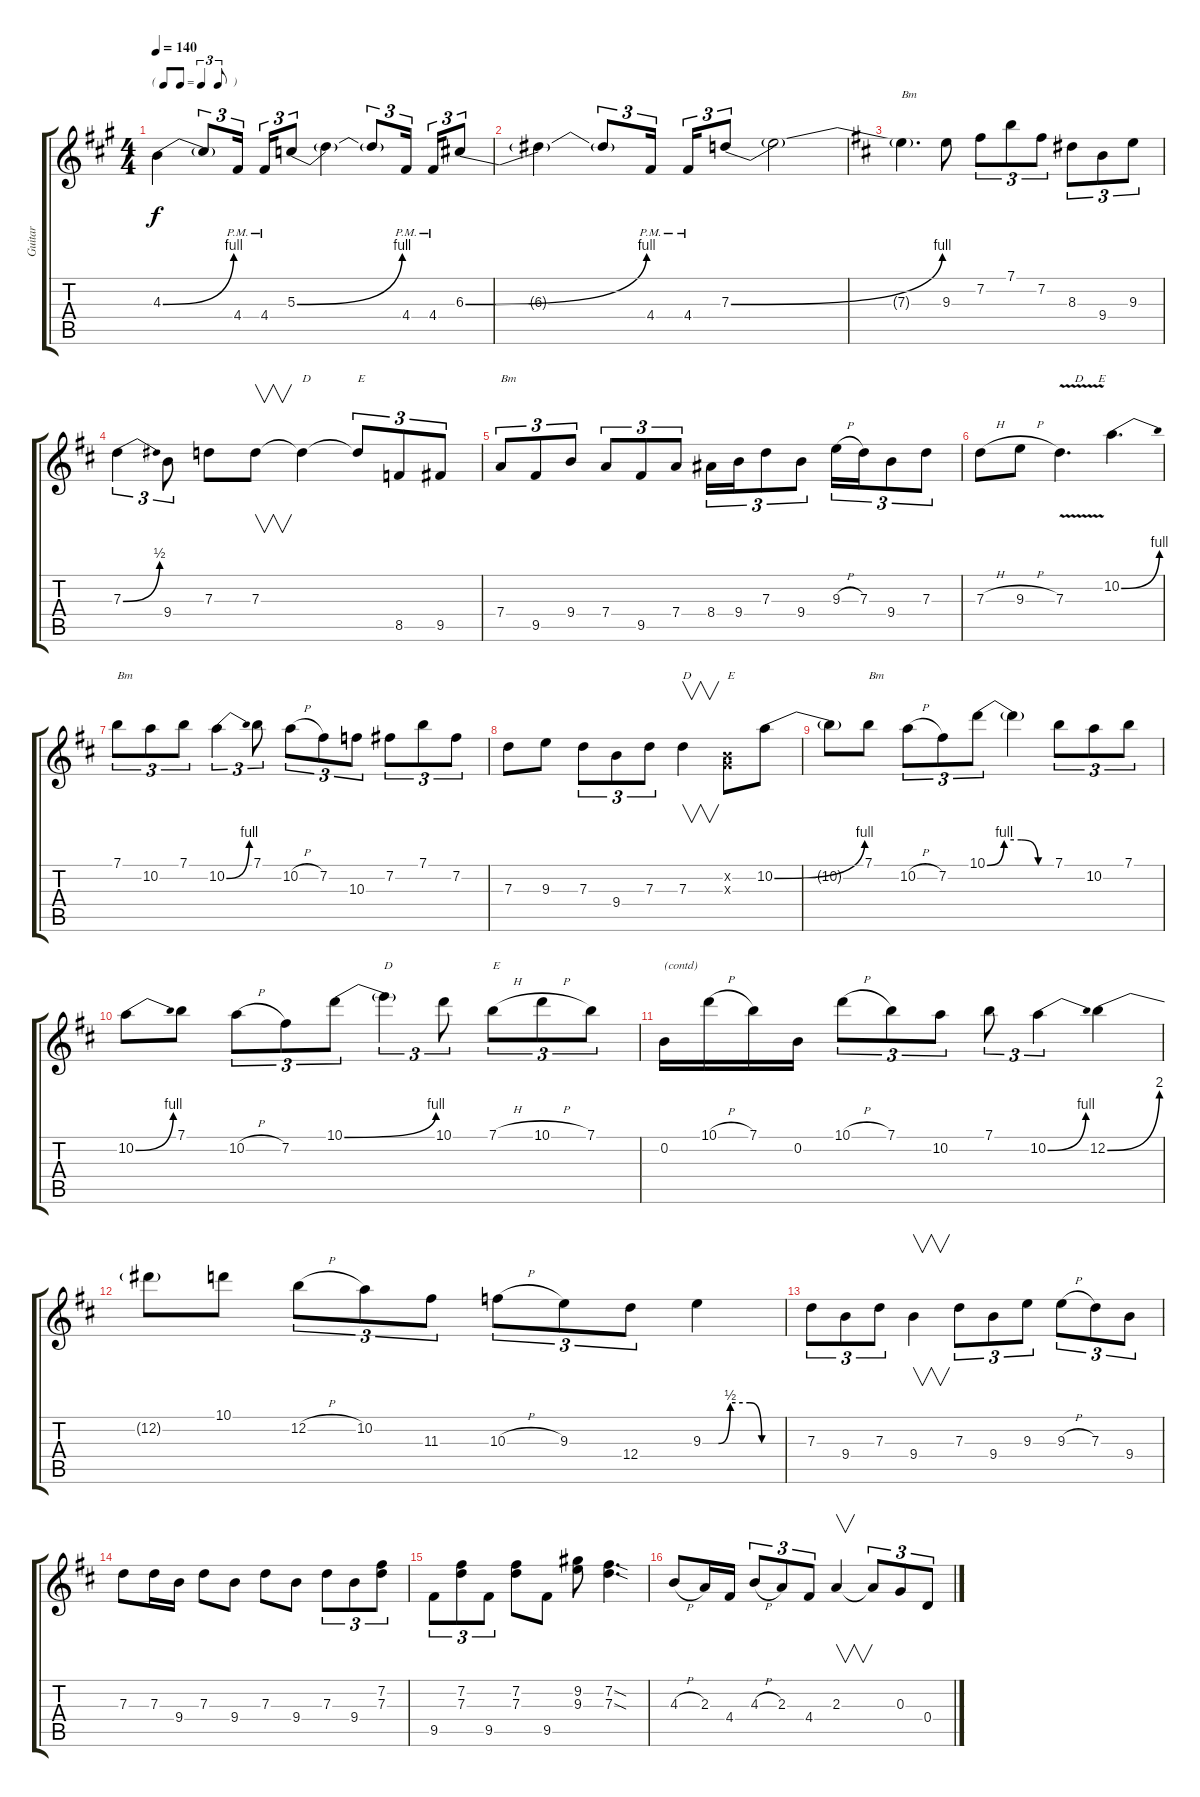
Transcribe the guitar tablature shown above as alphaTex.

\track ("Guitar" "Guitar") {instrument overdrivenguitar}
\staff {score tabs}
\tuning (E4 B3 G3 D3 A2 E2) {hide}
\ts (4 4)
\tf triplet8th
\tempo 140
\clef g2
\ks f#minor
4.3{be (bend 0 0 60 4)}.4{dy f} 4.3{t}.8{tu (3 2)} 4.4{pm}.16{tu (3 2) beam splitsecondary} 4.4{pm}.16{tu (3 2)} 5.3{be (bend 0 0 60 4)}.8{tu (3 2)} 5.3{t}.4 5.3{t}.8{tu (3 2)} 4.4{pm}.16{tu (3 2) beam splitsecondary} 4.4{pm}.16{tu (3 2)} 6.3{be (bend 0 0 60 4)}.8{tu (3 2)} |
6.3{t}.4 6.3{t}.8{tu (3 2)} 4.4{pm}.16{tu (3 2) beam splitsecondary} 4.4{pm}.16{tu (3 2)} 7.3{be (bend 0 0 60 4)}.8{tu (3 2)} 7.3{t}.2 |
\ks bminor
7.3{t}.4{d txt "Bm"} 9.3.8 7.2.8{tu (3 2)} 7.1.8{tu (3 2)} 7.2.8{tu (3 2)} 8.3.8{tu (3 2)} 9.4.8{tu (3 2)} 9.3.8{tu (3 2)} |
7.3{be (bend 0 0 60 2)}.4{tu (3 2)} 9.4.8{tu (3 2)} 7.3.8 7.3.8{v} 7.3{t}.4{txt "D"} 7.3{t}.8{tu (3 2) txt "E"} 8.5.8{tu (3 2)} 9.5.8{tu (3 2)} |
7.4.8{tu (3 2) txt "Bm"} 9.5.8{tu (3 2)} 9.4.8{tu (3 2)} 7.4.8{tu (3 2)} 9.5.8{tu (3 2)} 7.4.8{tu (3 2)} 8.4.16{tu (3 2)} 9.4.16{tu (3 2)} 7.3.8{tu (3 2)} 9.4.8{tu (3 2)} 9.3{h}.16{tu (3 2)} 7.3.16{tu (3 2)} 9.4.8{tu (3 2)} 7.3.8{tu (3 2)} |
7.3{h}.8 9.3{h}.8 7.3{v}.4{d txt "     D     E"} 10.2{be (bend 0 0 60 4)}.4{d} |
7.1.8{tu (3 2) txt "Bm"} 10.2.8{tu (3 2)} 7.1.8{tu (3 2)} 10.2{be (bend 0 0 60 4)}.4{tu (3 2)} 7.1.8{tu (3 2)} 10.2{h}.8{tu (3 2)} 7.2.8{tu (3 2)} 10.3.8{tu (3 2)} 7.2.8{tu (3 2)} 7.1.8{tu (3 2)} 7.2.8{tu (3 2)} |
7.3.8 9.3.8 7.3.8{tu (3 2)} 9.4.8{tu (3 2)} 7.3.8{tu (3 2)} 7.3.4{v txt "D"} (0.2{x} 0.3{x}).8{txt "E"} 10.2{be (bend 0 0 60 4)}.8 |
10.2{t}.8 7.1.8{txt "Bm"} 10.2{h}.8{tu (3 2)} 7.2.8{tu (3 2)} 10.1{be (custom 0 0 15 4 30 4 45 0 60 0)}.8{tu (3 2)} 10.1{t}.4 7.1.8{tu (3 2)} 10.2.8{tu (3 2)} 7.1.8{tu (3 2)} |
10.2{be (bend 0 0 60 4)}.8 7.1.8 10.2{h}.8{tu (3 2)} 7.2.8{tu (3 2)} 10.1{be (bend 0 0 60 4)}.8{tu (3 2)} 10.1{t}.4{tu (3 2) txt "D"} 10.1.8{tu (3 2)} 7.1{h}.8{tu (3 2) txt "E"} 10.1{h}.8{tu (3 2)} 7.1.8{tu (3 2)} |
0.2.16{txt "(contd)"} 10.1{h}.16 7.1.16 0.2.16 10.1{h}.8{tu (3 2)} 7.1.8{tu (3 2)} 10.2.8{tu (3 2)} 7.1.8{tu (3 2)} 10.2{be (bend 0 0 60 4)}.4{tu (3 2)} 12.2{be (bend 0 0 60 8)}.4 |
12.2{t}.8 10.1.8 12.2{h}.8{tu (3 2)} 10.2.8{tu (3 2)} 11.3.8{tu (3 2)} 10.3{h}.8{tu (3 2)} 9.3.8{tu (3 2)} 12.4.8{tu (3 2)} 9.3{be (custom 0 0 12 0 21 2 36 2 45 0 60 0)}.4 |
7.3.8{tu (3 2)} 9.4.8{tu (3 2)} 7.3.8{tu (3 2)} 9.4.4{v} 7.3.8{tu (3 2)} 9.4.8{tu (3 2)} 9.3.8{tu (3 2)} 9.3{h}.8{tu (3 2)} 7.3.8{tu (3 2)} 9.4.8{tu (3 2)} |
7.3.8 7.3.16 9.4.16 7.3.8 9.4.8 7.3.8 9.4.8 7.3.8{tu (3 2)} 9.4.8{tu (3 2)} (7.2 7.3).8{tu (3 2)} |
9.5.8{tu (3 2)} (7.2 7.3).8{tu (3 2)} 9.5.8{tu (3 2)} (7.2 7.3).8 9.5.8 (9.2 9.3).8 (7.2{sod} 7.3{sod}).4{d} |
4.3{h}.8 2.3.16 4.4.16 4.3{h}.8{tu (3 2)} 2.3.8{tu (3 2)} 4.4.8{tu (3 2)} 2.3.4{v} 2.3{t}.8{tu (3 2)} 0.3.8{tu (3 2)} 0.4.8{tu (3 2)}
